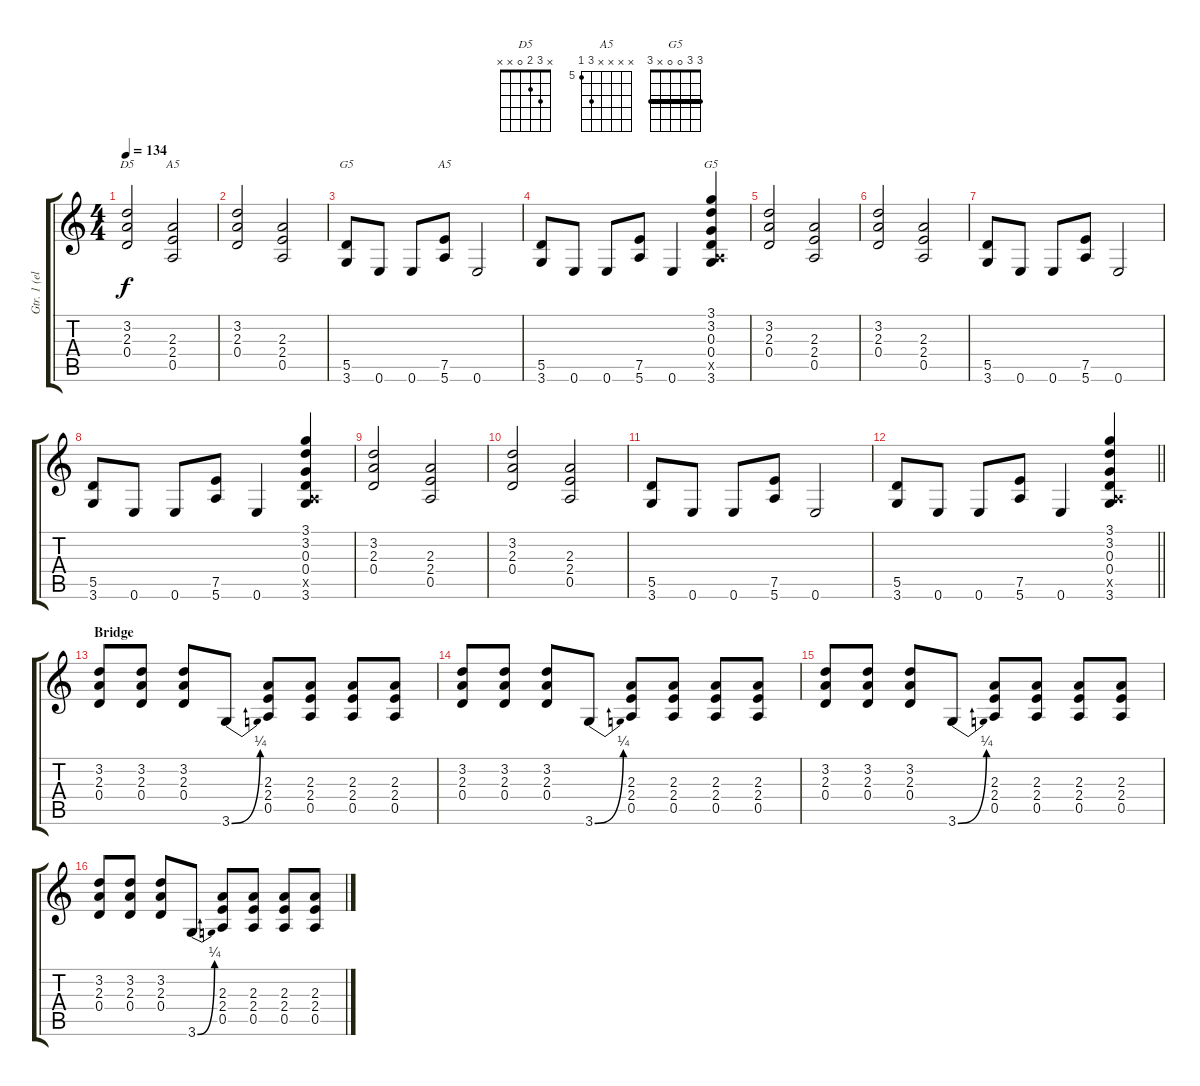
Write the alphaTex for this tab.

\track ("Gtr. 1 (elec. w/dist.)" "Gtr. 1 (el") {instrument overdrivenguitar}
\staff {score tabs}
\tuning (E4 B3 G3 D3 A2 E2) {hide}
\chord ("D5" x 3 2 0 x x)
\chord ("A5" x x 2 2 0 x) {barre 2}
\chord ("G5" x x x x 5 3)
\chord ("A5" x x x x 7 5) {firstfret 5}
\chord ("G5" 3 3 0 0 x 3) {barre 3}
\ts (4 4)
\tempo 134
\clef g2
\ks c
(3.2 2.3 0.4).2{ch "D5" dy f} (2.3 2.4 0.5).2{ch "A5"} |
(3.2 2.3 0.4).2 (2.3 2.4 0.5).2 |
(5.5 3.6).8{ch "G5"} 0.6.8 0.6.8 (7.5 5.6).8{ch "A5"} 0.6.2 |
(5.5 3.6).8 0.6.8 0.6.8 (7.5 5.6).8 0.6.4 (3.1 3.2 0.3 0.4 0.5{x} 3.6).4{ch "G5"} |
(3.2 2.3 0.4).2 (2.3 2.4 0.5).2 |
(3.2 2.3 0.4).2 (2.3 2.4 0.5).2 |
(5.5 3.6).8 0.6.8 0.6.8 (7.5 5.6).8 0.6.2 |
(5.5 3.6).8 0.6.8 0.6.8 (7.5 5.6).8 0.6.4 (3.1 3.2 0.3 0.4 0.5{x} 3.6).4 |
(3.2 2.3 0.4).2 (2.3 2.4 0.5).2 |
(3.2 2.3 0.4).2 (2.3 2.4 0.5).2 |
(5.5 3.6).8 0.6.8 0.6.8 (7.5 5.6).8 0.6.2 |
\barLineRight lightlight
(5.5 3.6).8 0.6.8 0.6.8 (7.5 5.6).8 0.6.4 (3.1 3.2 0.3 0.4 0.5{x} 3.6).4 |
\section ("" "Bridge")
(3.2 2.3 0.4).8 (3.2 2.3 0.4).8 (3.2 2.3 0.4).8 3.6{be (bend 0 0 60 1)}.8 (2.3 2.4 0.5).8 (2.3 2.4 0.5).8 (2.3 2.4 0.5).8 (2.3 2.4 0.5).8 |
(3.2 2.3 0.4).8 (3.2 2.3 0.4).8 (3.2 2.3 0.4).8 3.6{be (bend 0 0 60 1)}.8 (2.3 2.4 0.5).8 (2.3 2.4 0.5).8 (2.3 2.4 0.5).8 (2.3 2.4 0.5).8 |
(3.2 2.3 0.4).8 (3.2 2.3 0.4).8 (3.2 2.3 0.4).8 3.6{be (bend 0 0 60 1)}.8 (2.3 2.4 0.5).8 (2.3 2.4 0.5).8 (2.3 2.4 0.5).8 (2.3 2.4 0.5).8 |
(3.2 2.3 0.4).8 (3.2 2.3 0.4).8 (3.2 2.3 0.4).8 3.6{be (bend 0 0 60 1)}.8 (2.3 2.4 0.5).8 (2.3 2.4 0.5).8 (2.3 2.4 0.5).8 (2.3 2.4 0.5).8
